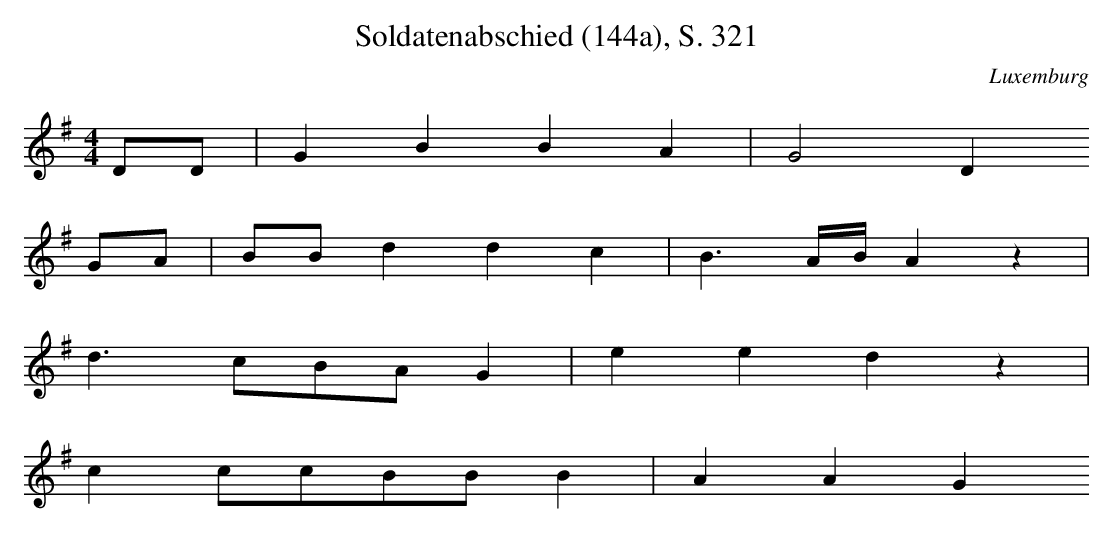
X:1
T: Soldatenabschied (144a), S. 321
O: Luxemburg
M: 4/4
L: 1/16
K: G
D2D2 | G4B4B4A4 | G8D4
G2A2 | B2B2d4d4c4 | B6ABA4z4 |
d6c2B2A2G4 | e4e4d4z4 |
c4c2c2B2B2B4 | A4A4G4
